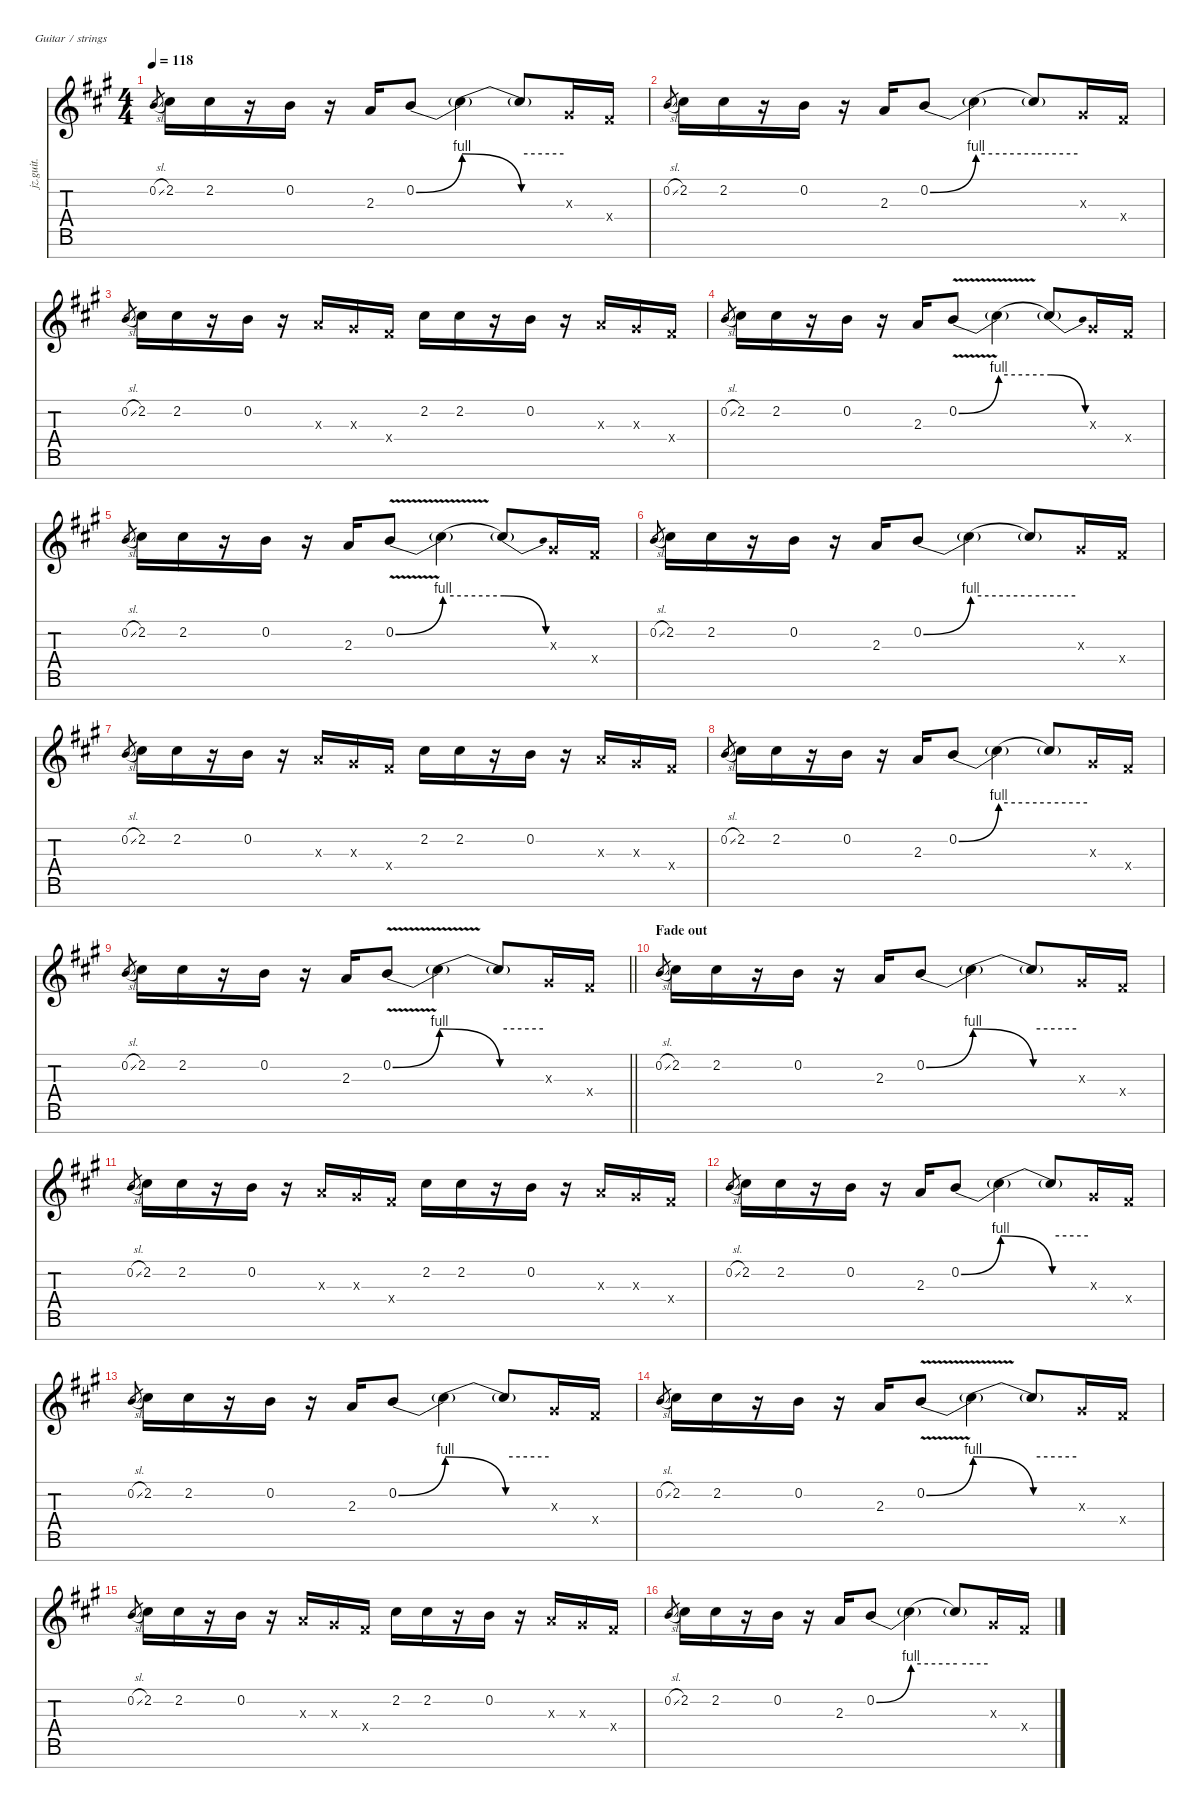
\defaultSystemsLayout 4
\hideDynamics
\bracketExtendMode nobrackets
\otherSystemsTrackNameOrientation horizontal
\track ("solo guitar" "jz.guit.") {instrument electricguitarjazz}
\staff {score tabs}
\tuning (E4 B3 G3 D3 A2 E2 B1)
\ts (4 4)
\tempo 118
\clef g2
\ks f#minor
0.2{sl acc forcenatural}.8{gr dy mf} 2.2{acc #}.16{dy f} 2.2{acc #}.16{dy mf} r.16 0.2{acc forcenatural}.16{dy f} r.16 2.3{acc forcenatural}.16 0.2{be (bend 0 0 60 4) acc forcenatural}.8 0.2{be (release 0 4 60 0) t}.4 0.2{be (hold 0 4 60 4) t}.8 1.3{x acc #}.16{dy mf} 4.4{x acc #}.16 |
0.2{sl acc forcenatural}.8{gr} 2.2{acc #}.16{dy f} 2.2{acc #}.16{dy mf} r.16 0.2{acc forcenatural}.16{dy f} r.16 2.3{acc forcenatural}.16 0.2{be (bend 0 0 60 4) acc forcenatural}.8 0.2{be (hold 0 4 60 4) t}.4 0.2{be (hold 0 4 60 4) t}.8 1.3{x acc #}.16{dy mf} 4.4{x acc #}.16 |
0.2{sl acc forcenatural}.8{gr} 2.2{acc #}.16{dy f} 2.2{acc #}.16{dy mf} r.16 0.2{acc forcenatural}.16{dy f} r.16 2.3{x acc forcenatural}.16{dy mf} 1.3{x acc #}.16 4.4{x acc #}.16{dy f} 2.2{acc #}.16 2.2{acc #}.16{dy mf} r.16 0.2{acc forcenatural}.16{dy f} r.16 2.3{x acc forcenatural}.16{dy mf} 1.3{x acc #}.16 4.4{x acc #}.16{dy f} |
0.2{sl acc forcenatural}.8{gr dy mf} 2.2{acc #}.16{dy f} 2.2{acc #}.16{dy mf} r.16 0.2{acc forcenatural}.16{dy f} r.16 2.3{acc forcenatural}.16 0.2{be (bend 0 0 60 4) v acc forcenatural}.8 0.2{be (hold 0 4 60 4) t}.4 0.2{be (release 0 4 60 0) t}.8 1.3{x acc #}.16{dy mf} 4.4{x acc #}.16 |
0.2{sl acc forcenatural}.8{gr} 2.2{acc #}.16{dy f} 2.2{acc #}.16{dy mf} r.16 0.2{acc forcenatural}.16{dy f} r.16 2.3{acc forcenatural}.16 0.2{be (bend 0 0 60 4) v acc forcenatural}.8 0.2{be (hold 0 4 60 4) t}.4 0.2{be (release 0 4 60 0) t}.8 1.3{x acc #}.16{dy mf} 4.4{x acc #}.16 |
0.2{sl acc forcenatural}.8{gr} 2.2{acc #}.16{dy f} 2.2{acc #}.16{dy mf} r.16 0.2{acc forcenatural}.16{dy f} r.16 2.3{acc forcenatural}.16 0.2{be (bend 0 0 60 4) acc forcenatural}.8 0.2{be (hold 0 4 60 4) t}.4 0.2{be (hold 0 4 60 4) t}.8 1.3{x acc #}.16{dy mf} 4.4{x acc #}.16 |
0.2{sl acc forcenatural}.8{gr} 2.2{acc #}.16{dy f} 2.2{acc #}.16{dy mf} r.16 0.2{acc forcenatural}.16{dy f} r.16 2.3{x acc forcenatural}.16{dy mf} 1.3{x acc #}.16 4.4{x acc #}.16{dy f} 2.2{acc #}.16 2.2{acc #}.16{dy mf} r.16 0.2{acc forcenatural}.16{dy f} r.16 2.3{x acc forcenatural}.16{dy mf} 1.3{x acc #}.16 4.4{x acc #}.16{dy f} |
0.2{sl acc forcenatural}.8{gr dy mf} 2.2{acc #}.16{dy f} 2.2{acc #}.16{dy mf} r.16 0.2{acc forcenatural}.16{dy f} r.16 2.3{acc forcenatural}.16 0.2{be (bend 0 0 60 4) acc forcenatural}.8 0.2{be (hold 0 4 60 4) t}.4 0.2{be (hold 0 4 60 4) t}.8 1.3{x acc #}.16{dy mf} 4.4{x acc #}.16 |
\barLineRight lightlight
0.2{sl acc forcenatural}.8{gr} 2.2{acc #}.16{dy f} 2.2{acc #}.16{dy mf} r.16 0.2{acc forcenatural}.16{dy f} r.16 2.3{acc forcenatural}.16 0.2{be (bend 0 0 60 4) v acc forcenatural}.8 0.2{be (release 0 4 60 0) t}.4 0.2{be (hold 0 4 60 4) t}.8 1.3{x acc #}.16{dy mf} 4.4{x acc #}.16 |
\section ("" "Fade out")
0.2{sl acc forcenatural}.8{gr} 2.2{acc #}.16{dy f} 2.2{acc #}.16{dy mf} r.16 0.2{acc forcenatural}.16{dy f} r.16 2.3{acc forcenatural}.16 0.2{be (bend 0 0 60 4) acc forcenatural}.8 0.2{be (release 0 4 60 0) t}.4 0.2{be (hold 0 4 60 4) t}.8 1.3{x acc #}.16{dy mf} 4.4{x acc #}.16 |
0.2{sl acc forcenatural}.8{gr} 2.2{acc #}.16{dy f} 2.2{acc #}.16{dy mf} r.16 0.2{acc forcenatural}.16{dy f} r.16 2.3{x acc forcenatural}.16{dy mf} 1.3{x acc #}.16 4.4{x acc #}.16{dy f} 2.2{acc #}.16 2.2{acc #}.16{dy mf} r.16 0.2{acc forcenatural}.16{dy f} r.16 2.3{x acc forcenatural}.16{dy mf} 1.3{x acc #}.16 4.4{x acc #}.16{dy f} |
0.2{sl acc forcenatural}.8{gr dy mf} 2.2{acc #}.16{dy f} 2.2{acc #}.16{dy mf} r.16 0.2{acc forcenatural}.16{dy f} r.16 2.3{acc forcenatural}.16 0.2{be (bend 0 0 60 4) acc forcenatural}.8 0.2{be (release 0 4 60 0) t}.4 0.2{be (hold 0 4 60 4) t}.8 1.3{x acc #}.16{dy mf} 4.4{x acc #}.16 |
0.2{sl acc forcenatural}.8{gr} 2.2{acc #}.16{dy f} 2.2{acc #}.16{dy mf} r.16 0.2{acc forcenatural}.16{dy f} r.16 2.3{acc forcenatural}.16 0.2{be (bend 0 0 60 4) acc forcenatural}.8 0.2{be (release 0 4 60 0) t}.4 0.2{be (hold 0 4 60 4) t}.8 1.3{x acc #}.16{dy mf} 4.4{x acc #}.16 |
0.2{sl acc forcenatural}.8{gr} 2.2{acc #}.16{dy f} 2.2{acc #}.16{dy mf} r.16 0.2{acc forcenatural}.16{dy f} r.16 2.3{acc forcenatural}.16 0.2{be (bend 0 0 60 4) v acc forcenatural}.8 0.2{be (release 0 4 60 0) t}.4 0.2{be (hold 0 4 60 4) t}.8 1.3{x acc #}.16{dy mf} 4.4{x acc #}.16 |
0.2{sl acc forcenatural}.8{gr} 2.2{acc #}.16{dy f} 2.2{acc #}.16{dy mf} r.16 0.2{acc forcenatural}.16{dy f} r.16 2.3{x acc forcenatural}.16{dy mf} 1.3{x acc #}.16 4.4{x acc #}.16{dy f} 2.2{acc #}.16 2.2{acc #}.16{dy mf} r.16 0.2{acc forcenatural}.16{dy f} r.16 2.3{x acc forcenatural}.16{dy mf} 1.3{x acc #}.16 4.4{x acc #}.16{dy f} |
0.2{sl acc forcenatural}.8{gr dy mf} 2.2{acc #}.16{dy f} 2.2{acc #}.16{dy mf} r.16 0.2{acc forcenatural}.16{dy f} r.16 2.3{acc forcenatural}.16 0.2{be (bend 0 0 60 4) acc forcenatural}.8 0.2{be (hold 0 4 60 4) t}.4 0.2{be (hold 0 4 60 4) t}.8 1.3{x acc #}.16{dy mf} 4.4{x acc #}.16
